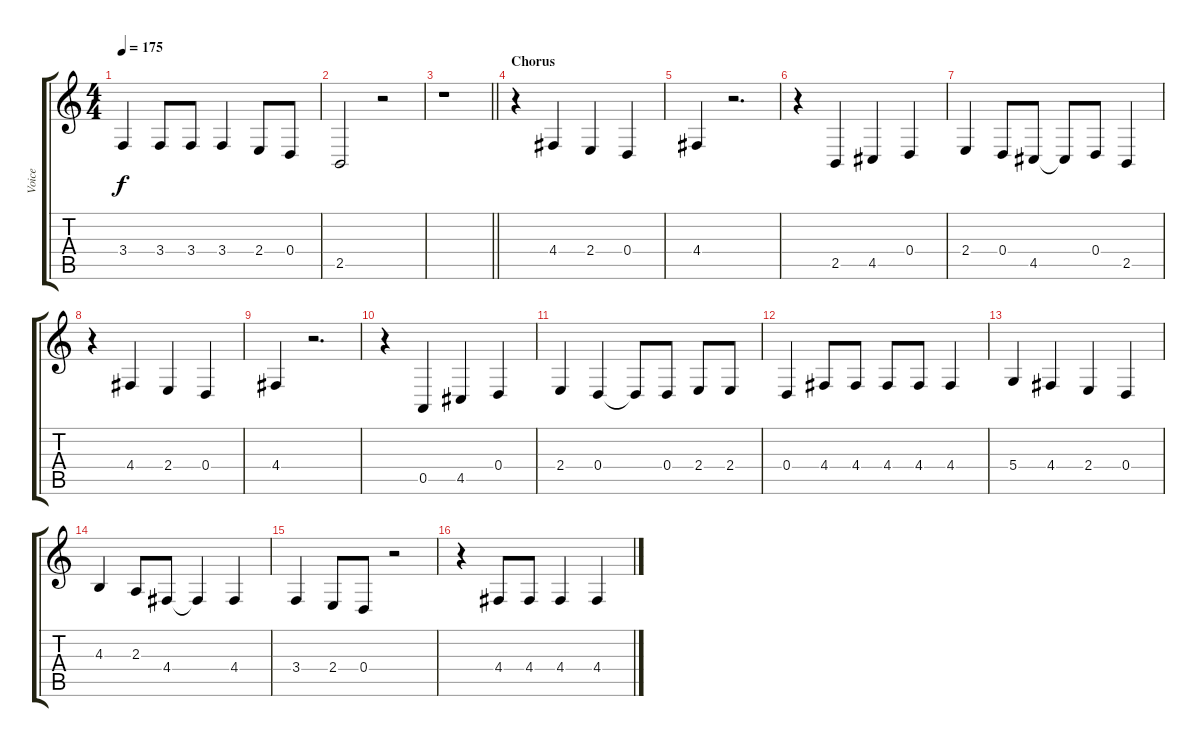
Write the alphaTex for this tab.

\track ("Voice" "Voice") {instrument sopranosax}
\staff {score tabs}
\tuning (E4 B3 G3 D3 A2 E2) {hide}
\ts (4 4)
\tempo 175
\clef g2
\ks c
3.4.4{dy f} 3.4.8 3.4.8 3.4.4 2.4.8 0.4.8 |
2.5.2 r.2 |
\barLineRight lightlight
r.1 |
\section ("" "Chorus")
r.4 4.4.4 2.4.4 0.4.4 |
4.4.4 r.2{d} |
r.4 2.5.4 4.5.4 0.4.4 |
2.4.4 0.4.8 4.5.8 4.5{t}.8 0.4.8 2.5.4 |
r.4 4.4.4 2.4.4 0.4.4 |
4.4.4 r.2{d} |
r.4 0.5.4 4.5.4 0.4.4 |
2.4.4 0.4.4 0.4{t}.8 0.4.8 2.4.8 2.4.8 |
0.4.4 4.4.8 4.4.8 4.4.8 4.4.8 4.4.4 |
5.4.4 4.4.4 2.4.4 0.4.4 |
4.3.4 2.3.8 4.4.8 4.4{t}.4 4.4.4 |
3.4.4 2.4.8 0.4.8 r.2 |
r.4 4.4.8 4.4.8 4.4.4 4.4.4
